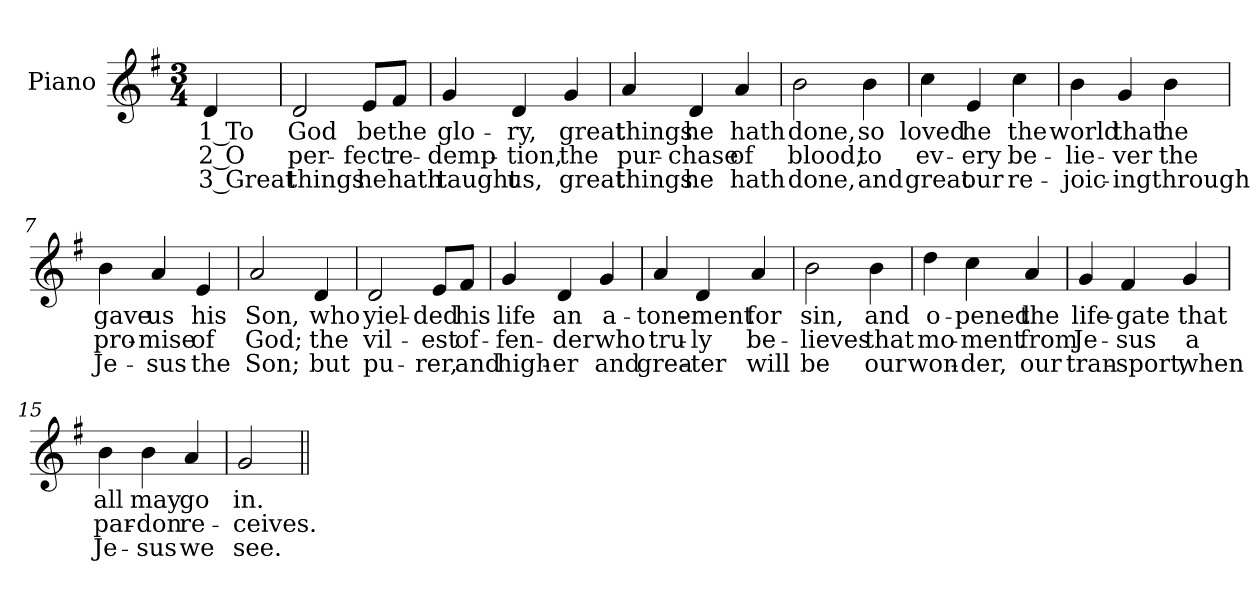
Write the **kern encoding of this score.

**kern	**text	**text	**text
*part1	*part1	*part1	*part1
*staff1	*staff1	*staff1	*staff1
*I"Piano	*	*	*
*I'Pno.	*	*	*
!!LO:PB:g=z
*clefG2	*	*	*
*k[f#]	*	*	*
*G:	*	*	*
*M3/4	*	*	*
=	=	=	=
!	!LO:LY:b:color=#000000	!LO:LY:b:color=#000000	!LO:LY:b:color=#000000
4di/	1 To	2 O	3 Great
=1	=1	=1	=1
!	!LO:LY:b:color=#000000	!LO:LY:b:color=#000000	!LO:LY:b:color=#000000
2di/	God	per-	things
!	!LO:LY:b:color=#000000	!LO:LY:b:color=#000000	!LO:LY:b:color=#000000
8ei/L	be	-fect	he
!	!LO:LY:b:color=#000000	!LO:LY:b:color=#000000	!LO:LY:b:color=#000000
8f#i/J	the	re-	hath
=2	=2	=2	=2
!	!LO:LY:b:color=#000000	!LO:LY:b:color=#000000	!LO:LY:b:color=#000000
4gi/	glo-	-demp-	taught
!	!LO:LY:b:color=#000000	!LO:LY:b:color=#000000	!LO:LY:b:color=#000000
4di/	-ry,	-tion,	us,
!	!LO:LY:b:color=#000000	!LO:LY:b:color=#000000	!LO:LY:b:color=#000000
4gi/	great	the	great
=3	=3	=3	=3
!	!LO:LY:b:color=#000000	!LO:LY:b:color=#000000	!LO:LY:b:color=#000000
4ai/	things	pur-	things
!	!LO:LY:b:color=#000000	!LO:LY:b:color=#000000	!LO:LY:b:color=#000000
4di/	he	-chase	he
!	!LO:LY:b:color=#000000	!LO:LY:b:color=#000000	!LO:LY:b:color=#000000
4ai/	hath	of	hath
=4	=4	=4	=4
!	!LO:LY:b:color=#000000	!LO:LY:b:color=#000000	!LO:LY:b:color=#000000
2bi\	done,	blood,	done,
!	!LO:LY:b:color=#000000	!LO:LY:b:color=#000000	!LO:LY:b:color=#000000
4bi\	so	to	and
!!LO:LB:g=z
=5	=5	=5	=5
!	!LO:LY:b:color=#000000	!LO:LY:b:color=#000000	!LO:LY:b:color=#000000
4cci\	loved	ev-	great
!	!LO:LY:b:color=#000000	!LO:LY:b:color=#000000	!LO:LY:b:color=#000000
4ei/	he	-ery	our
!	!LO:LY:b:color=#000000	!LO:LY:b:color=#000000	!LO:LY:b:color=#000000
4cci\	the	be-	re-
=6	=6	=6	=6
!	!LO:LY:b:color=#000000	!LO:LY:b:color=#000000	!LO:LY:b:color=#000000
4bi\	world	-lie-	-joic-
!	!LO:LY:b:color=#000000	!LO:LY:b:color=#000000	!LO:LY:b:color=#000000
4gi/	that	-ver	-ing
!	!LO:LY:b:color=#000000	!LO:LY:b:color=#000000	!LO:LY:b:color=#000000
4bi\	he	the	through
=7	=7	=7	=7
!	!LO:LY:b:color=#000000	!LO:LY:b:color=#000000	!LO:LY:b:color=#000000
4bi\	gave	pro-	Je-
!	!LO:LY:b:color=#000000	!LO:LY:b:color=#000000	!LO:LY:b:color=#000000
4ai/	us	-mise	-sus
!	!LO:LY:b:color=#000000	!LO:LY:b:color=#000000	!LO:LY:b:color=#000000
4ei/	his	of	the
=8	=8	=8	=8
!	!LO:LY:b:color=#000000	!LO:LY:b:color=#000000	!LO:LY:b:color=#000000
2ai/	Son,	God;	Son;
!	!LO:LY:b:color=#000000	!LO:LY:b:color=#000000	!LO:LY:b:color=#000000
4di/	who	the	but
=9	=9	=9	=9
!	!LO:LY:b:color=#000000	!LO:LY:b:color=#000000	!LO:LY:b:color=#000000
2di/	yiel-	vil-	pu-
!	!LO:LY:b:color=#000000	!LO:LY:b:color=#000000	!LO:LY:b:color=#000000
8ei/L	-ded	-est	-rer,
!	!LO:LY:b:color=#000000	!LO:LY:b:color=#000000	!LO:LY:b:color=#000000
8f#i/J	his	of-	and
!!LO:LB:g=z
=10	=10	=10	=10
!	!LO:LY:b:color=#000000	!LO:LY:b:color=#000000	!LO:LY:b:color=#000000
4gi/	life	-fen-	high-
!	!LO:LY:b:color=#000000	!LO:LY:b:color=#000000	!LO:LY:b:color=#000000
4di/	an	-der	-er
!	!LO:LY:b:color=#000000	!LO:LY:b:color=#000000	!LO:LY:b:color=#000000
4gi/	a-	who	and
=11	=11	=11	=11
!	!LO:LY:b:color=#000000	!LO:LY:b:color=#000000	!LO:LY:b:color=#000000
4ai/	-tone-	tru-	grea-
!	!LO:LY:b:color=#000000	!LO:LY:b:color=#000000	!LO:LY:b:color=#000000
4di/	-ment	-ly	-ter
!	!LO:LY:b:color=#000000	!LO:LY:b:color=#000000	!LO:LY:b:color=#000000
4ai/	for	be-	will
=12	=12	=12	=12
!	!LO:LY:b:color=#000000	!LO:LY:b:color=#000000	!LO:LY:b:color=#000000
2bi\	sin,	-lieves	be
!	!LO:LY:b:color=#000000	!LO:LY:b:color=#000000	!LO:LY:b:color=#000000
4bi\	and	that	our
=13	=13	=13	=13
!	!LO:LY:b:color=#000000	!LO:LY:b:color=#000000	!LO:LY:b:color=#000000
4ddi\	o-	mo-	won-
!	!LO:LY:b:color=#000000	!LO:LY:b:color=#000000	!LO:LY:b:color=#000000
4cci\	-pened	-ment	-der,
!	!LO:LY:b:color=#000000	!LO:LY:b:color=#000000	!LO:LY:b:color=#000000
4ai/	the	from	our
!!LO:LB:g=z
=14	=14	=14	=14
!	!LO:LY:b:color=#000000	!LO:LY:b:color=#000000	!LO:LY:b:color=#000000
4gi/	life-	Je-	tran-
!	!LO:LY:b:color=#000000	!LO:LY:b:color=#000000	!LO:LY:b:color=#000000
4f#i/	-gate	-sus	-sport,
!	!LO:LY:b:color=#000000	!LO:LY:b:color=#000000	!LO:LY:b:color=#000000
4gi/	that	a	when
=15	=15	=15	=15
!	!LO:LY:b:color=#000000	!LO:LY:b:color=#000000	!LO:LY:b:color=#000000
4bi\	all	par-	Je-
!	!LO:LY:b:color=#000000	!LO:LY:b:color=#000000	!LO:LY:b:color=#000000
4bi\	may	-don	-sus
!	!LO:LY:b:color=#000000	!LO:LY:b:color=#000000	!LO:LY:b:color=#000000
4ai/	go	re-	we
=16	=16	=16	=16
!	!LO:LY:b:color=#000000	!LO:LY:b:color=#000000	!LO:LY:b:color=#000000
2gi/	in.	-ceives.	see.
=||	=||	=||	=||
*-	*-	*-	*-
